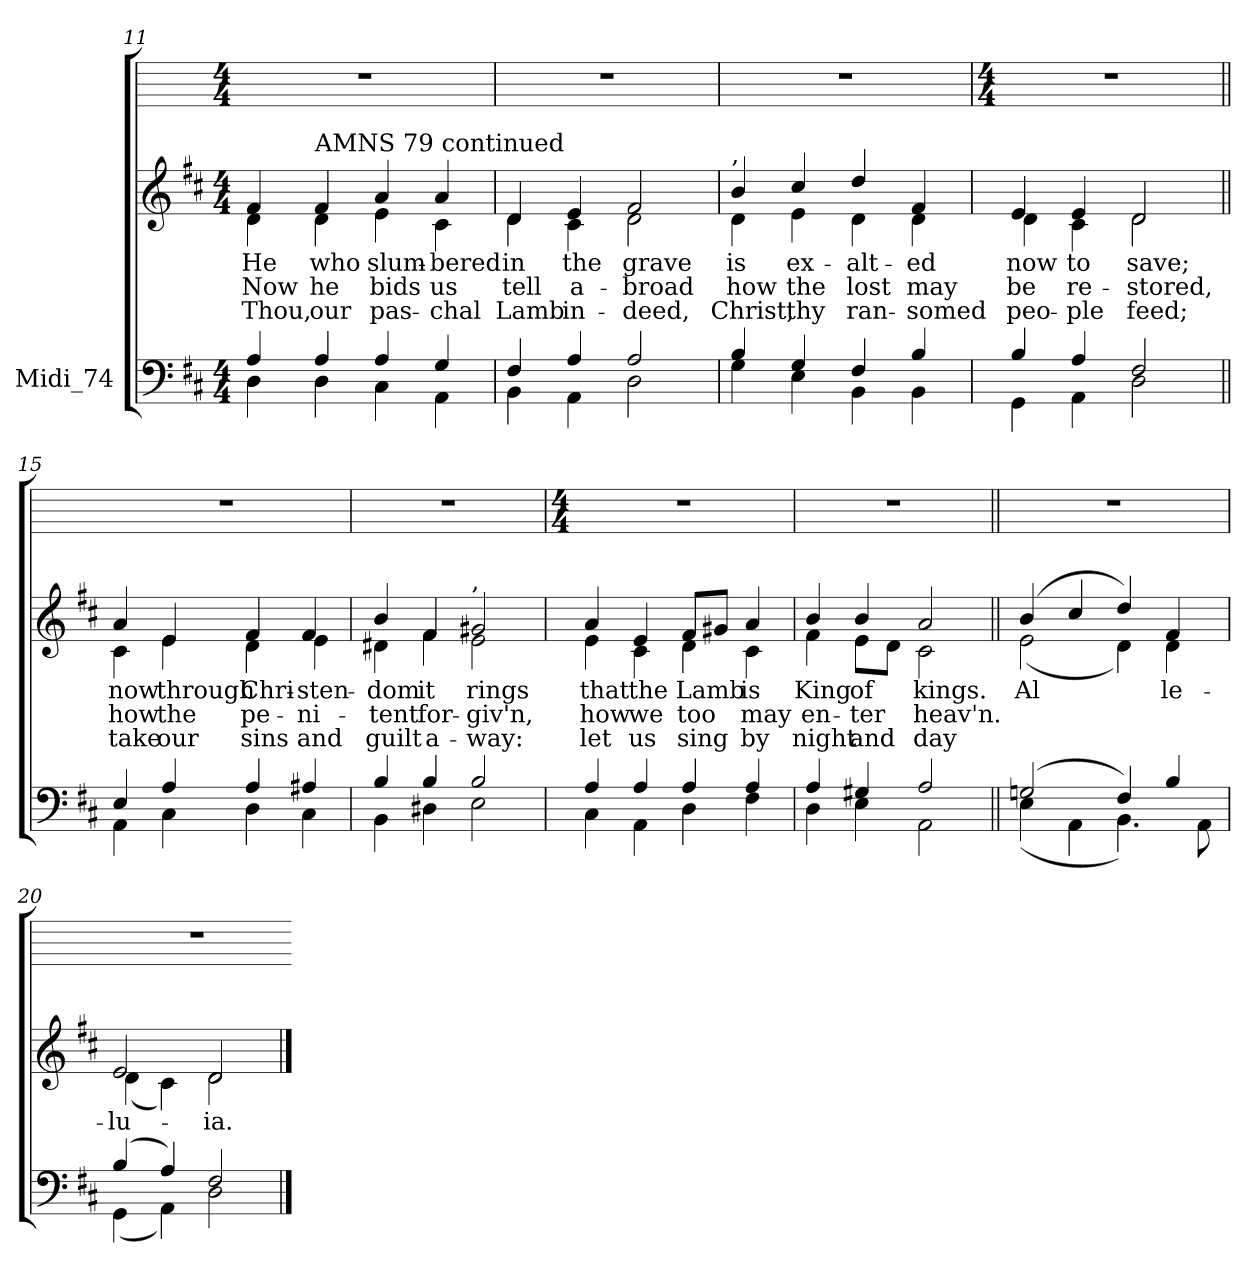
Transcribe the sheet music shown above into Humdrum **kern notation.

**kern	**kern	**text	**text	**text	**kern
*part3	*part2	*part2	*part2	*part2	*part1
*staff3	*staff2	*staff2	*staff2	*staff2	*staff1
*I"Midi_74	*	*	*	*	*
!!LO:LB:g=z
*clefF4	*clefG2	*	*	*	*
*k[f#c#]	*k[f#c#]	*	*	*	*
*D:	*D:	*	*	*	*
*M4/4	*M4/4	*	*	*	*M4/4
=11	=11	=11	=11	=11	=11
*^	*	*	*	*	*
!	!	!	!LO:LY:b	!LO:LY:b	!LO:LY:b	!
*	*	*^	*	*	*	*
4A/	4D\	4f#/	4d\	He	Now	Thou,	1r
!	!	!LO:TX:a:t=AMNS 79 continued	!	!	!	!	!
!	!	!	!	!LO:LY:b	!LO:LY:b	!LO:LY:b	!
4A/	4D\	4f#/	4d\	who	he	our	.
!	!	!	!	!LO:LY:b	!LO:LY:b	!LO:LY:b	!
4A/	4C#\	4a/	4e\	slum-	-bids	pas-	.
!	!	!	!	!LO:LY:b	!LO:LY:b	!LO:LY:b	!
4G/	4AA\	4a/	4c#\	-bered	us	chal	.
=12	=12	=12	=12	=12	=12	=12	=12
!	!	!	!	!LO:LY:b	!LO:LY:b	!LO:LY:b	!
4F#/	4BB\	4d/	4d\	in	tell	Lamb	1r
!	!	!	!	!LO:LY:b	!LO:LY:b	!LO:LY:b	!
4A/	4AA\	4e/	4c#\	the	a-	-in-	.
!	!	!	!	!LO:LY:b	!LO:LY:b	!LO:LY:b	!
2A/	2D\	2f#/	2d\	-grave	broad	deed,	.
=13	=13	=13	=13	=13	=13	=13	=13
!	!	!LO:TX:a:t=,	!	!	!	!	!
!	!	!	!	!LO:LY:b	!LO:LY:b	!LO:LY:b	!
4B/	4G\	4b/	4d\	is	how	Christ,	1r
!	!	!	!	!LO:LY:b	!LO:LY:b	!LO:LY:b	!
4G/	4E\	4cc#/	4e\	ex-	-the	thy	.
!	!	!	!	!LO:LY:b	!LO:LY:b	!LO:LY:b	!
4F#/	4BB\	4dd/	4d\	alt-	-lost	ran-	.
!	!	!	!	!LO:LY:b	!LO:LY:b	!LO:LY:b	!
4B/	4BB\	4f#/	4d\	-ed	may	somed	.
!!LO:LB:g=z
=14	=14	=14	=14	=14	=14	=14	=14
*	*	*	*	*	*	*	*M4/4
!	!	!	!	!LO:LY:b	!LO:LY:b	!LO:LY:b	!
4B/	4GG\	4e/	4d\	now	be	peo-	1r
!	!	!	!	!LO:LY:b	!LO:LY:b	!LO:LY:b	!
4A/	4AA\	4e/	4c#\	-to	re-	-ple	.
!	!	!	!	!LO:LY:b	!LO:LY:b	!LO:LY:b	!
2F#/	2D\	2d/	2d\	save;	stored,	feed;	.
=15||	=15||	=15||	=15||	=15||	=15||	=15||	=15||
!	!	!	!	!LO:LY:b	!LO:LY:b	!LO:LY:b	!
4E/	4AA\	4a/	4c#\	now	how	take	1r
!	!	!	!	!LO:LY:b	!LO:LY:b	!LO:LY:b	!
4A/	4C#\	4e/	4e\	through	the	our	.
!	!	!	!	!LO:LY:b	!LO:LY:b	!LO:LY:b	!
4A/	4D\	4f#/	4d\	Chri-	-pe-	-sins	.
!	!	!	!	!LO:LY:b	!LO:LY:b	!LO:LY:b	!
4A#X/	4C#\	4f#/	4e\	sten-	-ni-	-and	.
=16	=16	=16	=16	=16	=16	=16	=16
!	!	!	!	!LO:LY:b	!LO:LY:b	!LO:LY:b	!
4B/	4BB\	4b/	4d#X\	dom	tent	guilt	1r
!	!	!	!	!LO:LY:b	!LO:LY:b	!LO:LY:b	!
4B/	4D#X\	4f#/	4f#\	it	for-	-a-	.
!	!	!LO:TX:a:t=,	!	!	!	!	!
!	!	!	!	!LO:LY:b	!LO:LY:b	!LO:LY:b	!
2B/	2E\	2g#X/	2e\	-rings	giv'n,	way:	.
!!LO:LB:g=z
=17	=17	=17	=17	=17	=17	=17	=17
*	*	*	*	*	*	*	*M4/4
!	!	!	!	!LO:LY:b	!LO:LY:b	!LO:LY:b	!
4A/	4C#\	4a/	4e\	that	how	let	1r
!	!	!	!	!LO:LY:b	!LO:LY:b	!LO:LY:b	!
4A/	4AA\	4e/	4c#\	the	we	us	.
!	!	!	!	!LO:LY:b	!LO:LY:b	!LO:LY:b	!
4A/	4D\	8f#/L	4d\	Lamb	too	sing	.
.	.	8g#X/J	.	.	.	.	.
!	!	!	!	!LO:LY:b	!LO:LY:b	!LO:LY:b	!
4A/	4F#\	4a/	4c#\	is	may	by	.
=18	=18	=18	=18	=18	=18	=18	=18
!	!	!	!	!LO:LY:b	!LO:LY:b	!LO:LY:b	!
4A/	4D\	4b/	4f#\	King	en-	-night	1r
!	!	!	!	!LO:LY:b	!LO:LY:b	!LO:LY:b	!
4G#X/	4E\	4b/	8e\L	of	ter	and	.
.	.	.	8d\J	.	.	.	.
!	!	!	!	!LO:LY:b	!LO:LY:b	!LO:LY:b	!
2A/	2AA\	2a/	2c#\	kings.	heav'n.	day	.
=19||	=19||	=19||	=19||	=19||	=19||	=19||	=19||
!	!	!	!	!LO:LY:b	!	!	!
(>2Gn/	(<4E\	(>4b/	(<2e\	Al	.	.	1r
.	4AA\	4cc#/	.	.	.	.	.
4F#/)	4.BB\)	4dd/)	4d\)	.	.	.	.
!	!	!	!	!LO:LY:b	!	!	!
4B/	.	4f#/	4d\	le-	.	.	.
.	8AA\	.	.	.	.	.	.
=20	=20	=20	=20	=20	=20	=20	=20
!	!	!	!	!LO:LY:b	!	!	!
(>4B/	(<4GG\	2e/	(<4d\	-lu-	.	.	1r
4A/)	4AA\)	.	4c#\)	.	.	.	.
!	!	!	!	!LO:LY:b	!	!	!
2F#/	2D\	2d/	2d\	-ia.	.	.	.
*v	*v	*	*	*	*	*	*
*	*v	*v	*	*	*	*
==	==	=	=	=	=
*-	*-	*-	*-	*-	*-
